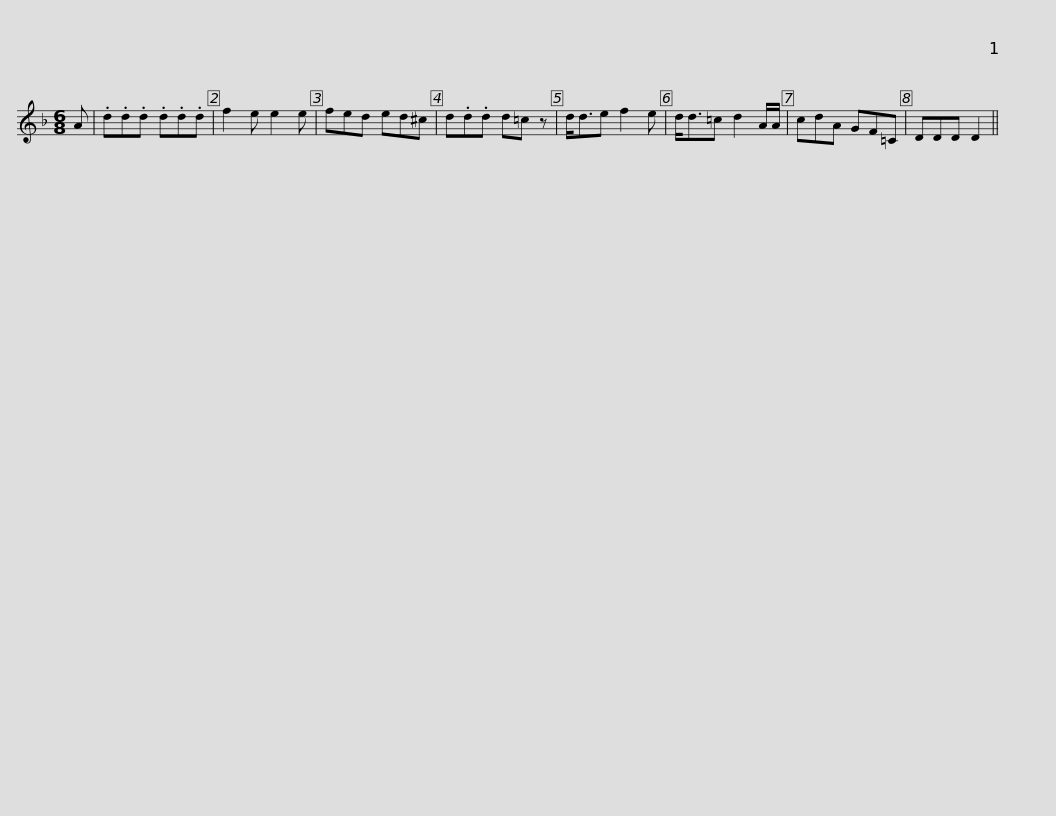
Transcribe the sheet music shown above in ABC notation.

X:1
L:1/8
M:6/8
I:linebreak $
K:Dmin
V:1 treble
V:1
 A | .d.d.d .d.d.d | f2 e e2 e | fed ed^c | d.d.d d=c z | %5
 d<de f2 e | d<d=c d2 A/A/ | cdA GF=C |$ DDD D2 || %9
